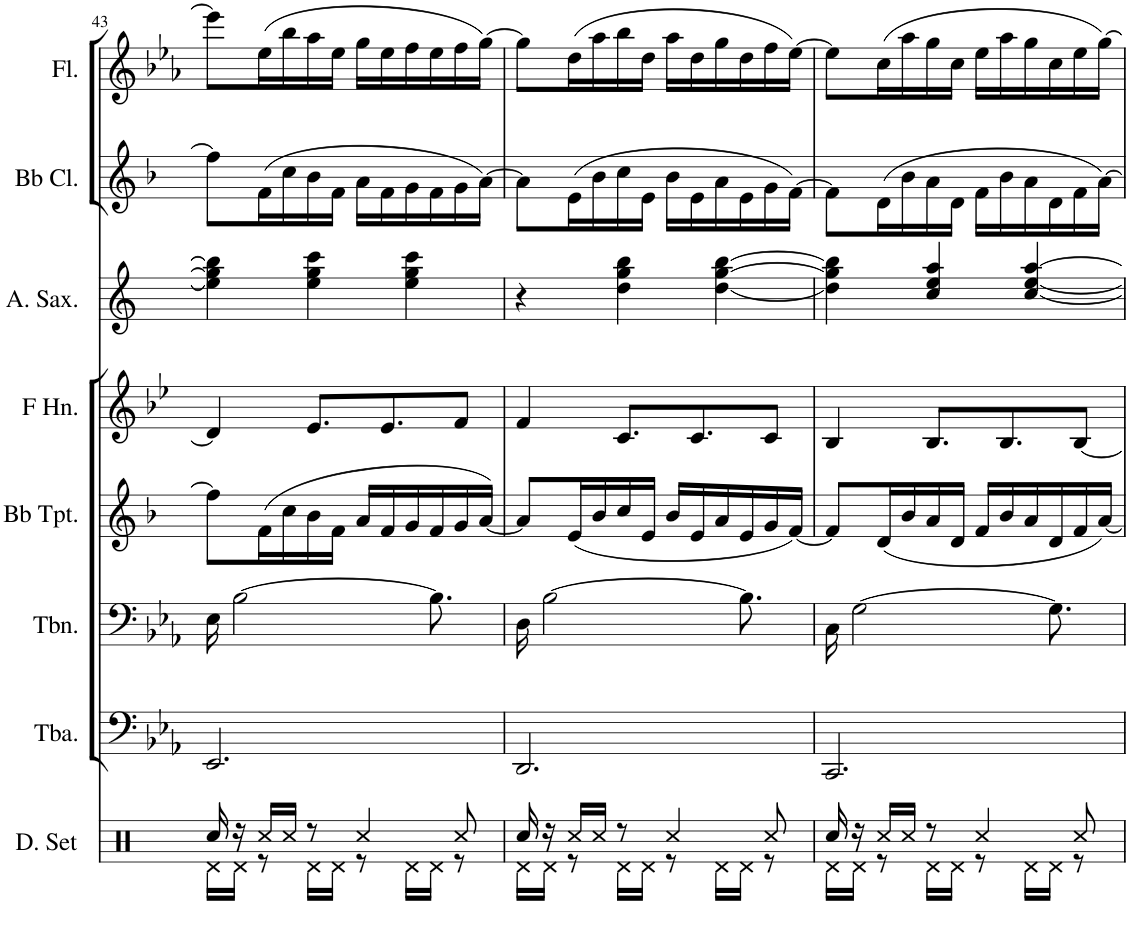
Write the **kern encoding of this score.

**kern	**kern	**kern	**kern	**kern	**kern	**kern	**kern
*part8	*part7	*part6	*part5	*part4	*part3	*part2	*part1
*staff8	*staff7	*staff6	*staff5	*staff4	*staff3	*staff2	*staff1
*I"Drumset	*I"Tuba	*I"Trombone	*I"Bb Trumpet	*I"Horn in F	*I"Alto Saxophone	*I"Bb Clarinet	*I"Flute
*I'D. Set	*I'Tba.	*I'Tbn.	*I'Bb Tpt.	*	*I'A. Sax.	*I'Bb Cl.	*I'Fl.
!!LO:PB:g=z
*clefX	*clefF4	*clefF4	*clefG2	*clefG2	*clefG2	*clefG2	*clefG2
*	*	*	*Trd1c2	*Trd4c7	*Trd5c9	*Trd1c2	*
*k[]	*k[b-e-a-]	*k[b-e-a-]	*k[b-]	*k[b-e-]	*k[]	*k[b-]	*k[b-e-a-]
*M6/8	*M6/8	*M6/8	*M6/8	*M6/8	*M6/8	*M6/8	*M6/8
=43	=43	=43	=43	=43	=43	=43	=43
*^	*	*	*	*	*	*	*
16Rcc/	16Rd\LL	2.EE-/	16E-\	8ff\L]	4d/]	4ee\] 4gg\] 4bb\]	8ff\L]	8eee-\L]
16r	16Rd\JJ	.	[2B-\	.	.	.	.	.
16Rcc/LL	8r	.	.	(>16f\L	.	.	(>16f\L	(>16ee-\L
16Rcc/JJ	.	.	.	16cc\	.	.	16cc\	16bb-\
8r	16Rd\LL	.	.	16b-\	8.e-/L	4ee\ 4gg\ 4ccc\	16b-\	16aa-\
.	16Rd\JJ	.	.	16f\JJ	.	.	16f\JJ	16ee-\JJ
4Rcc/	8r	.	.	16a/LL	.	.	16a\LL	16gg\LL
.	.	.	.	16f/	8.e-/	.	16f\	16ee-\
.	16Rd\LL	.	.	16g/	.	4ee\ 4gg\ 4ccc\	16g\	16ff\
.	16Rd\JJ	.	8.B-\]	16f/	.	.	16f\	16ee-\
8Rcc/	8r	.	.	16g/	8f/J	.	16g\	16ff\
.	.	.	.	[16a/JJ)	.	.	[16a\JJ)	[16gg\JJ)
=44	=44	=44	=44	=44	=44	=44	=44	=44
16Rcc/	16Rd\LL	2.DD/	16D\	8a/L]	4f/	4r	8a\L]	8gg\L]
16r	16Rd\JJ	.	[2B-\	.	.	.	.	.
16Rcc/LL	8r	.	.	(<16e/L	.	.	(>16e\L	(>16dd\L
16Rcc/JJ	.	.	.	16b-/	.	.	16b-\	16aa-\
8r	16Rd\LL	.	.	16cc/	8.c/L	4dd\ 4gg\ 4bb\	16cc\	16bb-\
.	16Rd\JJ	.	.	16e/JJ	.	.	16e\JJ	16dd\JJ
4Rcc/	8r	.	.	16b-/LL	.	.	16b-\LL	16aa-\LL
.	.	.	.	16e/	8.c/	.	16e\	16dd\
.	16Rd\LL	.	.	16a/	.	[4dd\ [4gg\ [4bb\	16a\	16gg\
.	16Rd\JJ	.	8.B-\]	16e/	.	.	16e\	16dd\
8Rcc/	8r	.	.	16g/	8c/J	.	16g\	16ff\
.	.	.	.	[16f/JJ)	.	.	[16f\JJ)	[16ee-\JJ)
=45	=45	=45	=45	=45	=45	=45	=45	=45
16Rcc/	16Rd\LL	2.CC/	16C\	8f/L]	4B-/	4dd\] 4gg\] 4bb\]	8f\L]	8ee-\L]
16r	16Rd\JJ	.	[2G\	.	.	.	.	.
16Rcc/LL	8r	.	.	(<16d/L	.	.	(>16d\L	(>16cc\L
16Rcc/JJ	.	.	.	16b-/	.	.	16b-\	16aa-\
8r	16Rd\LL	.	.	16a/	8.B-/L	4cc/ 4ee/ 4aa/	16a\	16gg\
.	16Rd\JJ	.	.	16d/JJ	.	.	16d\JJ	16cc\JJ
4Rcc/	8r	.	.	16f/LL	.	.	16f\LL	16ee-\LL
.	.	.	.	16b-/	8.B-/	.	16b-\	16aa-\
.	16Rd\LL	.	.	16a/	.	[4cc/ [4ee/ [4aa/	16a\	16gg\
.	16Rd\JJ	.	8.G\]	16d/	.	.	16d\	16cc\
8Rcc/	8r	.	.	16f/	[8B-/J	.	16f\	16ee-\
.	.	.	.	[16a/JJ)	.	.	[16a\JJ)	[16gg\JJ)
*v	*v	*	*	*	*	*	*	*
=	=	=	=	=	=	=	=
*-	*-	*-	*-	*-	*-	*-	*-
